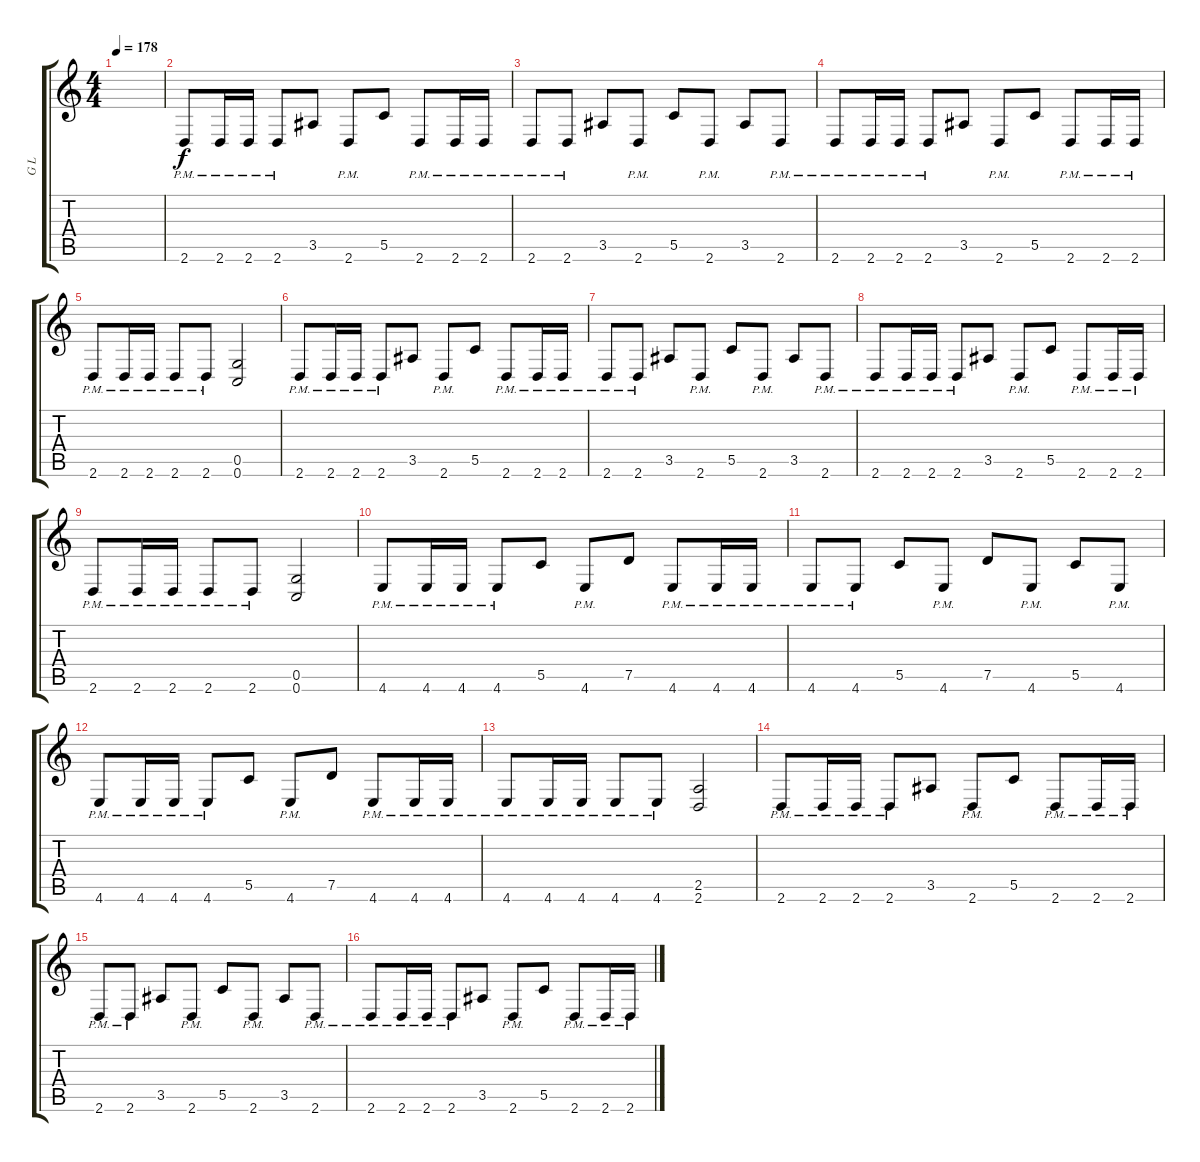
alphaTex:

\track ("G L" "G L") {instrument distortionguitar}
\staff {score tabs}
\tuning (D4 A3 F3 C3 G2 C2) {hide}
\ts (4 4)
\tempo 178
\clef g2
\ks c
|
2.6{pm}.8 2.6{pm}.16 2.6{pm}.16 2.6{pm}.8 3.5.8 2.6{pm}.8 5.5.8 2.6{pm}.8 2.6{pm}.16 2.6{pm}.16 |
2.6{pm}.8 2.6{pm}.8 3.5.8 2.6{pm}.8 5.5.8 2.6{pm}.8 3.5.8 2.6{pm}.8 |
2.6{pm}.8 2.6{pm}.16 2.6{pm}.16 2.6{pm}.8 3.5.8 2.6{pm}.8 5.5.8 2.6{pm}.8 2.6{pm}.16 2.6{pm}.16 |
2.6{pm}.8 2.6{pm}.16 2.6{pm}.16 2.6{pm}.8 2.6{pm}.8 (0.5 0.6).2 |
2.6{pm}.8 2.6{pm}.16 2.6{pm}.16 2.6{pm}.8 3.5.8 2.6{pm}.8 5.5.8 2.6{pm}.8 2.6{pm}.16 2.6{pm}.16 |
2.6{pm}.8 2.6{pm}.8 3.5.8 2.6{pm}.8 5.5.8 2.6{pm}.8 3.5.8 2.6{pm}.8 |
2.6{pm}.8 2.6{pm}.16 2.6{pm}.16 2.6{pm}.8 3.5.8 2.6{pm}.8 5.5.8 2.6{pm}.8 2.6{pm}.16 2.6{pm}.16 |
2.6{pm}.8 2.6{pm}.16 2.6{pm}.16 2.6{pm}.8 2.6{pm}.8 (0.5 0.6).2 |
4.6{pm}.8 4.6{pm}.16 4.6{pm}.16 4.6{pm}.8 5.5.8 4.6{pm}.8 7.5.8 4.6{pm}.8 4.6{pm}.16 4.6{pm}.16 |
4.6{pm}.8 4.6{pm}.8 5.5.8 4.6{pm}.8 7.5.8 4.6{pm}.8 5.5.8 4.6{pm}.8 |
4.6{pm}.8 4.6{pm}.16 4.6{pm}.16 4.6{pm}.8 5.5.8 4.6{pm}.8 7.5.8 4.6{pm}.8 4.6{pm}.16 4.6{pm}.16 |
4.6{pm}.8 4.6{pm}.16 4.6{pm}.16 4.6{pm}.8 4.6{pm}.8 (2.5 2.6).2 |
2.6{pm}.8 2.6{pm}.16 2.6{pm}.16 2.6{pm}.8 3.5.8 2.6{pm}.8 5.5.8 2.6{pm}.8 2.6{pm}.16 2.6{pm}.16 |
2.6{pm}.8 2.6{pm}.8 3.5.8 2.6{pm}.8 5.5.8 2.6{pm}.8 3.5.8 2.6{pm}.8 |
2.6{pm}.8 2.6{pm}.16 2.6{pm}.16 2.6{pm}.8 3.5.8 2.6{pm}.8 5.5.8 2.6{pm}.8 2.6{pm}.16 2.6{pm}.16
